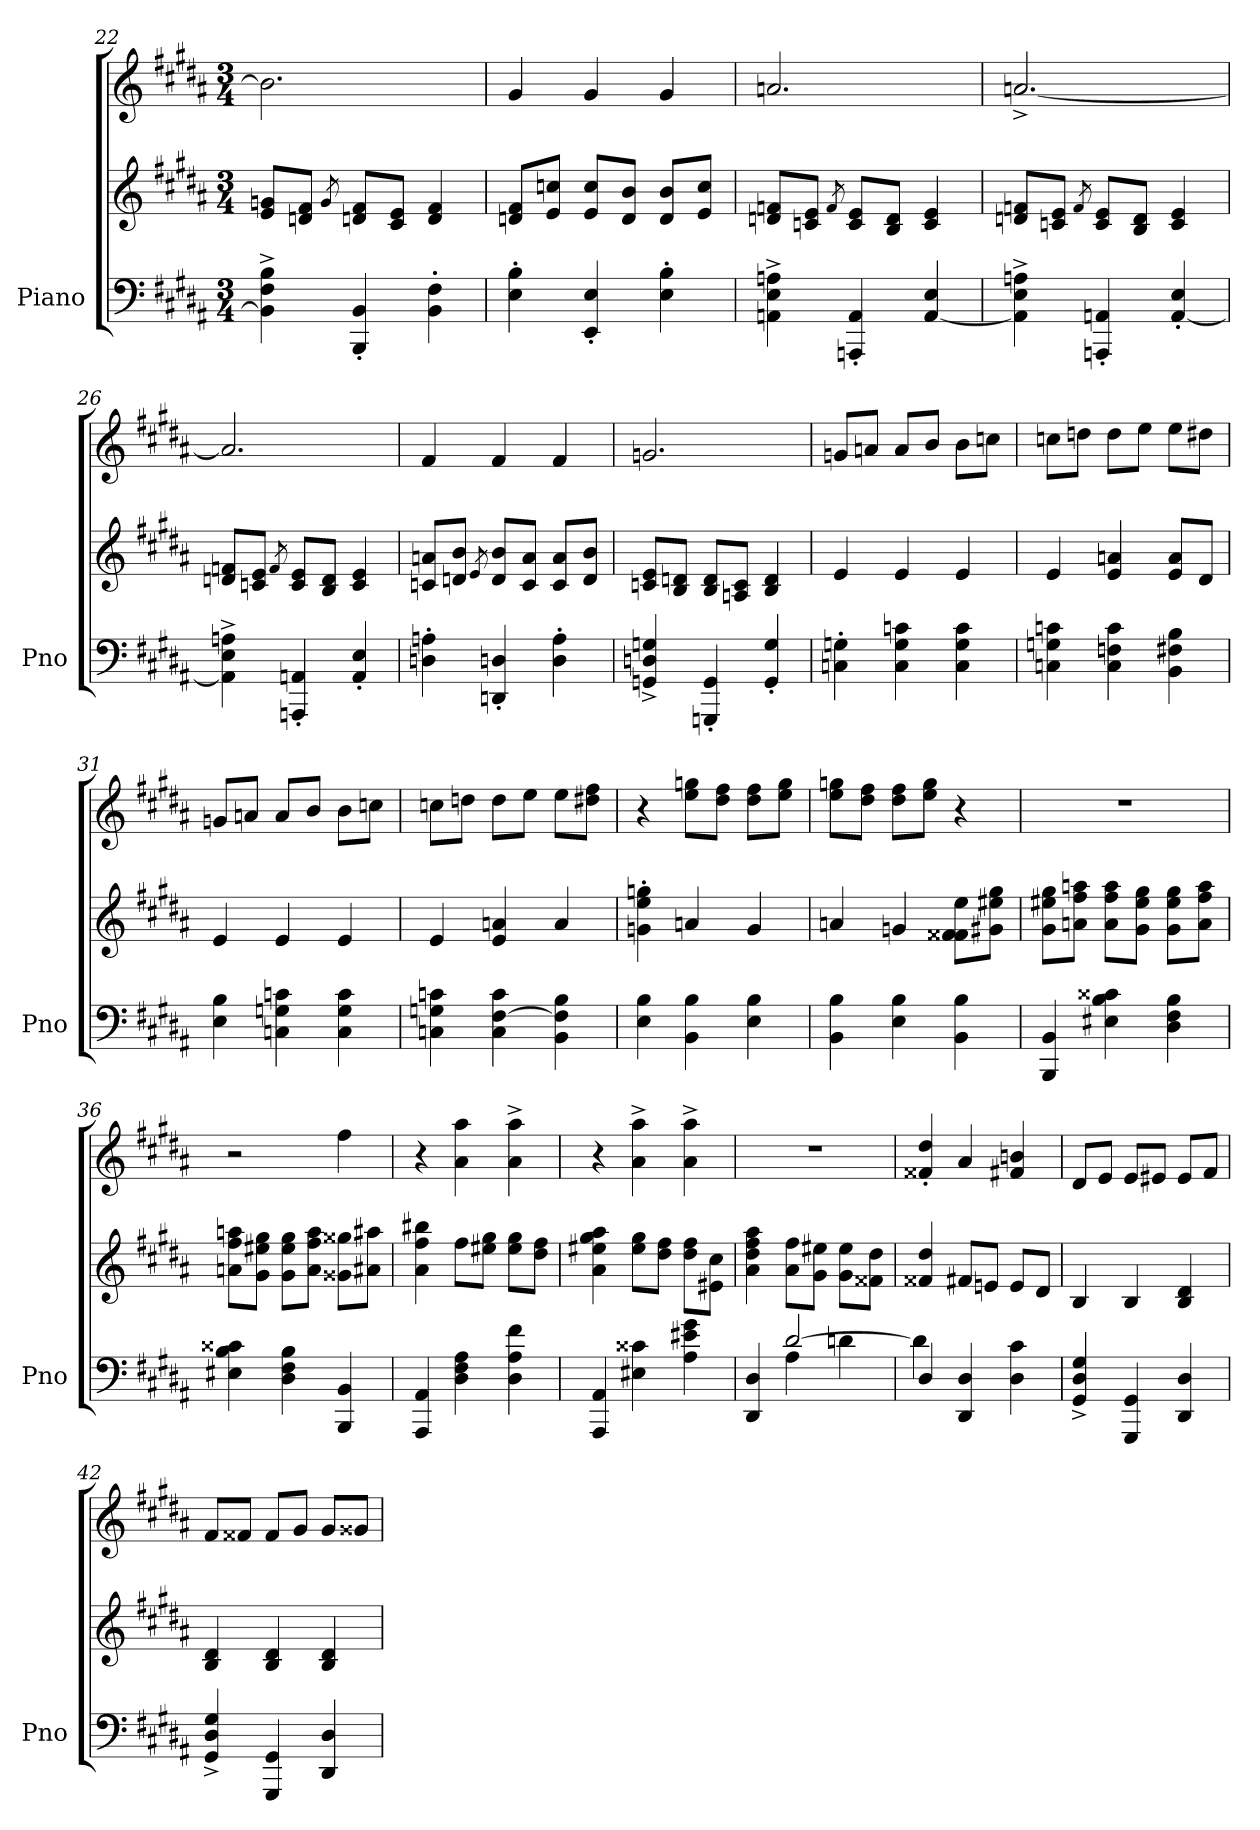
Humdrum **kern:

**kern	**kern	**kern
*part1	*part1	*part1
*staff3	*staff2	*staff1
*I"Piano	*	*
*I'Pno	*	*
*clefF4	*clefG2	*clefG2
*k[f#c#g#d#a#]	*k[f#c#g#d#a#]	*k[f#c#g#d#a#]
*g#:	*g#:	*g#:
*M3/4	*M3/4	*M3/4
=22	=22	=22
4BB]^ 4F#^ 4B^	8e/ 8gn/L	2.b]
.	8dn/ 8f#/J	.
.	8qg	.
4BBB' 4BB'	8dn/ 8f#/L	.
.	8c#/ 8e/J	.
4BB' 4F#'	4d 4f#	.
=23	=23	=23
4E' 4B'	8dn/ 8f#/L	4g#
.	8e/ 8ccn/J	.
4EE' 4E'	8e/ 8cc/L	4g#
.	8d/ 8b/J	.
4E' 4B'	8d/ 8b/L	4g#
.	8e/ 8cc/J	.
=24	=24	=24
4AAn^ 4E^ 4An^	8dn/ 8fn/L	2.an
.	8cn/ 8e/J	.
.	8qf	.
4AAAn' 4AA'	8c/ 8e/L	.
.	8B/ 8d/J	.
[4AA 4E	4c 4e	.
=25	=25	=25
4AA]^ 4E^ 4An^	8dn/ 8fn/L	[2.an^
.	8cn/ 8e/J	.
.	8qf	.
4AAAn' 4AAn'	8c/ 8e/L	.
.	8B/ 8d/J	.
[4AA' 4E'	4c 4e	.
=26	=26	=26
4AA]^ 4E^ 4An^	8dn/ 8fn/L	2.a]
.	8cn/ 8e/J	.
.	8qf	.
4AAAn' 4AAn'	8c/ 8e/L	.
.	8B/ 8d/J	.
4AA' 4E'	4c 4e	.
=27	=27	=27
4Dn' 4An'	8cn/ 8an/L	4f#
.	8dn/ 8b/J	.
.	8qe	.
4DDn' 4Dn'	8d/ 8b/L	4f#
.	8c/ 8a/J	.
4D' 4A'	8c/ 8a/L	4f#
.	8d/ 8b/J	.
=28	=28	=28
4GGn^ 4Dn^ 4Gn^	8cn/ 8e/L	2.gn
.	8B/ 8dn/J	.
4GGGn' 4GG'	8B/ 8d/L	.
.	8An/ 8c/J	.
4GG' 4G'	4B 4d	.
=29	=29	=29
4Cn' 4Gn'	4e	8gn/L
.	.	8an/J
4C 4G 4cn	4e	8a/L
.	.	8b/J
4C 4G 4c	4e	8b\L
.	.	8ccn\J
=30	=30	=30
4Cn 4Gn 4cn	4e	8ccn\L
.	.	8ddn\J
4C 4Fn 4c	4e 4an	8dd\L
.	.	8ee\J
4BB 4F#X 4B	8e/ 8a/L	8ee\L
.	8d#/J	8dd#X\J
=31	=31	=31
4E 4B	4e	8gn/L
.	.	8an/J
4Cn 4Gn 4cn	4e	8a/L
.	.	8b/J
4C 4G 4c	4e	8b\L
.	.	8ccn\J
=32	=32	=32
4Cn 4Gn 4cn	4e	8ccn\L
.	.	8ddn\J
4C [4F# 4c	4e 4an	8dd\L
.	.	8ee\J
4BB 4F#] 4B	4a	8ee\L
.	.	8dd#X\ 8ff#\J
=33	=33	=33
4E 4B	4gn' 4ee' 4ggn'	4r
4BB 4B	4an	8ee\ 8ggn\L
.	.	8dd#\ 8ff#\J
4E 4B	4g	8dd#\ 8ff#\L
.	.	8ee\ 8gg\J
=34	=34	=34
4BB 4B	4an	8ee\ 8ggn\L
.	.	8dd#\ 8ff#\J
4E 4B	4gn	8dd#\ 8ff#\L
.	.	8ee\ 8gg\J
4BB 4B	8f##X\ 8f##X\ 8ee\L	4r
.	8g#X\ 8ee#X\ 8gg#\J	.
=35	=35	=35
4BBB 4BB	8g#\ 8ee#X\ 8gg#\L	2.r
.	8an\ 8ff#\ 8aan\J	.
4E#X 4B 4c##X	8a\ 8ff#\ 8aa\L	.
.	8g#\ 8ee#\ 8gg#\J	.
4D# 4F# 4B	8g#\ 8ee#\ 8gg#\L	.
.	8a\ 8ff#\ 8aa\J	.
=36	=36	=36
4E#X 4B 4c##X	8an\ 8ff#\ 8aan\L	2r
.	8g#\ 8ee#X\ 8gg#\J	.
4D# 4F# 4B	8g#\ 8ee#\ 8gg#\L	.
.	8a\ 8ff#\ 8aa\J	.
4BBB 4BB	8g##X\ 8gg##X\L	4ff#
.	8a#X\ 8aa#X\J	.
=37	=37	=37
4AAA# 4AA#	4a# 4ff# 4bb#X	4r
4D# 4F# 4A#	8ff#\L	4a# 4aa#
.	8ee#X\ 8gg#\J	.
4D# 4A# 4f#	8ee#\ 8gg#\L	4a#^ 4aa#^
.	8dd#\ 8ff#\J	.
=38	=38	=38
4AAA# 4AA#	4a# 4ee#X 4gg# 4aa#	4r
4E#X 4c##X	8ee#\ 8gg#\L	4a#^ 4aa#^
.	8dd#\ 8ff#\J	.
4A# 4e#X 4g#	8dd#\ 8ff#\L	4a#^ 4aa#^
.	8e#X\ 8cc#\J	.
=39	=39	=39
*^	*	*
4DD# 4D#	4ryy	4a# 4dd# 4ff# 4aa#	2.r
[2d#	4A#	8a#\ 8ff#\L	.
.	.	8g#\ 8ee#X\J	.
.	4dn	8g#\ 8ee#\L	.
.	.	8f##X\ 8dd#\J	.
=40	=40	=40	=40
4D#	4d#]	4f##X 4dd#	4f##X' 4dd#'
4DD# 4D#	2ryy	8f#X/L	4a#
.	.	8en/J	.
4D# 4c#	.	8e/L	4f#X 4bn
.	.	8d#/J	.
*v	*v	*	*
=41	=41	=41
4GG#^ 4D#^ 4G#^	4B	8d#/L
.	.	8e/J
4GGG# 4GG#	4B	8e/L
.	.	8e#X/J
4DD# 4D#	4B 4d#	8e#/L
.	.	8f#/J
=42	=42	=42
4GG#^ 4D#^ 4G#^	4B 4d#	8f#/L
.	.	8f##X/J
4GGG# 4GG#	4B 4d#	8f##/L
.	.	8g#/J
4DD# 4D#	4B 4d#	8g#/L
.	.	8g##X/J
=	=	=
*-	*-	*-
